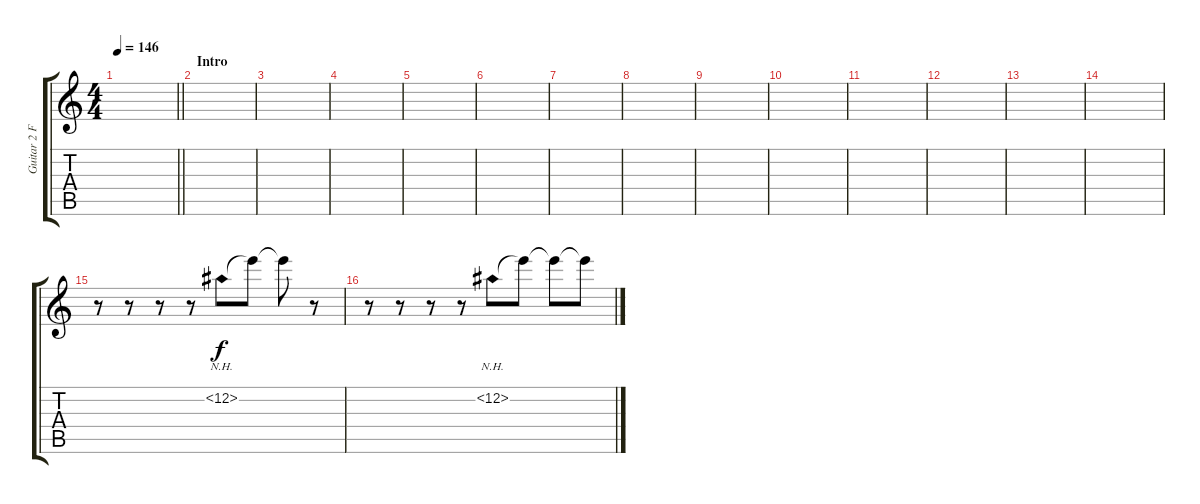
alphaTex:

\track ("Guitar 2 Fills And Solo" "Guitar 2 F") {instrument distortionguitar}
\staff {score tabs}
\tuning (Eb4 Bb3 Gb3 Db3 Ab2 Eb2) {hide}
\ts (4 4)
\tempo 146
\clef g2
\barLineRight lightlight
\ks c
|
\section ("" "Intro")
|
|
|
|
|
|
|
|
|
|
|
|
|
r.8 r.8 r.8 r.8 18.2{nh}.8 18.2{t}.8 18.2{t}.8 r.8 |
r.8 r.8 r.8 r.8 18.2{nh}.8 18.2{t}.8 18.2{t}.8 18.2{t}.8
